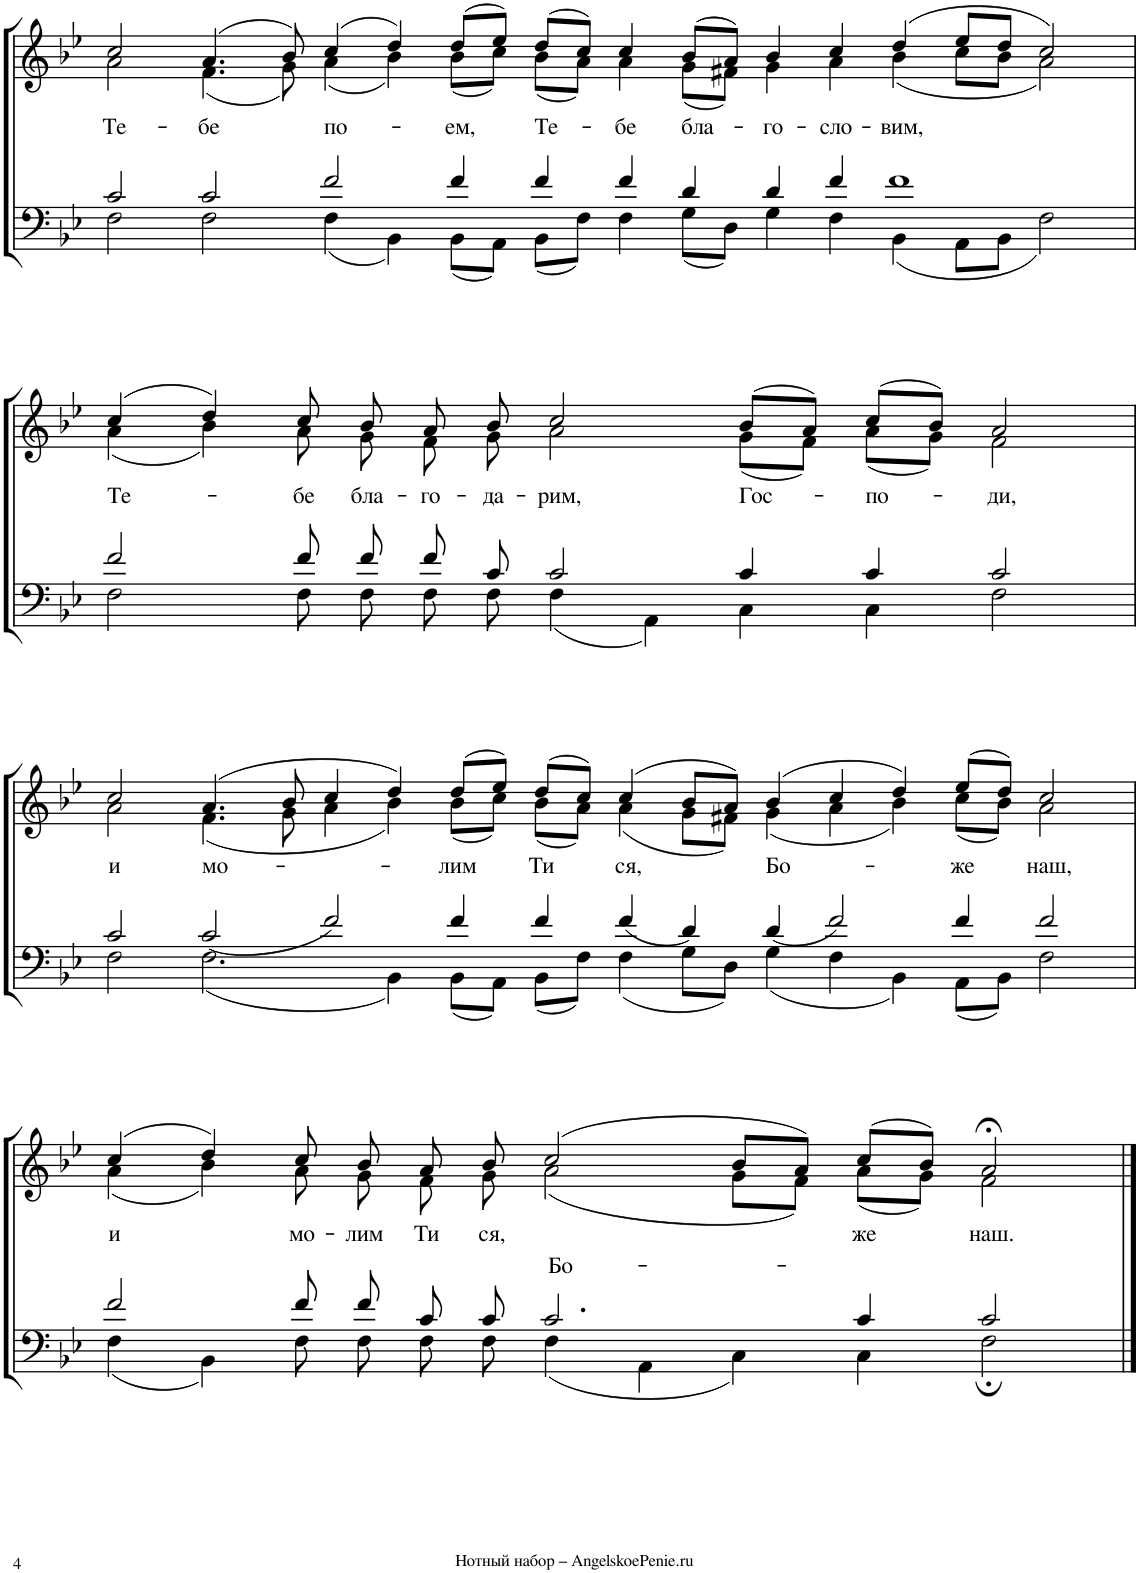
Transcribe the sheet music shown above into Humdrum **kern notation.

**kern	**kern	**text
*part1	*part1	*part1
*staff2	*staff1	*staff1
*I"Piano	*	*
*I'Pno.	*	*
!!LO:PB:g=z
*clefF4	*clefG2	*
*k[b-e-]	*k[b-e-]	*
*M63/2	*M63/2	*
=18	=18	=18
*^	*^	*
*	*^	*	*	*
!	!	!	!	!	!LO:LY:b
2%63ryy	2c/	2F\	2cc/	2a\	Те-
!	!	!	!	!	!LO:LY:b
.	2c/	2F\	(4.a/	(4.f\	-бе
.	.	.	8b-/)	8g\)	.
!	!	!	!	!	!LO:LY:b
.	2f/	4F\	(4cc/	(4a\	по-
.	.	4BB-\	4dd/)	4b-\)	.
!	!	!	!	!	!LO:LY:b
.	4f/	8BB-\L	(8dd/L	(8b-\L	-ем,
.	.	8AA\J	8ee-/J)	8cc\J)	.
!	!	!	!	!	!LO:LY:b
.	4f/	8BB-\L	(8dd/L	(8b-\L	Те-
.	.	8F\J	8cc/J)	8a\J)	.
!	!	!	!	!	!LO:LY:b
.	4f/	4F\	4cc/	4a\	-бе
!	!	!	!	!	!LO:LY:b
.	4d/	8G\L	(8b-/L	(8g\L	бла-
.	.	8D\J	8a/J)	8f#X\J)	.
!	!	!	!	!	!LO:LY:b
.	4d/	4G\	4b-/	4g\	-го-
!	!	!	!	!	!LO:LY:b
.	4f/	4F\	4cc/	4a\	-сло-
!	!	!	!	!	!LO:LY:b
.	1f	4BB-\	(4dd/	(4b-\	-вим,
.	.	8AA\L	8ee-/L	8cc\L	.
.	.	8BB-\J	8dd/J	8b-\J	.
.	.	2F\	2cc/)	2a\)	.
.	1ryy	1ryy	2%55ryy	2%55ryy	.
.	1ryy	1ryy	.	.	.
.	1ryy	1ryy	.	.	.
.	1ryy	1ryy	.	.	.
.	1ryy	1ryy	.	.	.
.	1ryy	1ryy	.	.	.
.	1ryy	1ryy	.	.	.
.	1ryy	1ryy	.	.	.
.	1ryy	1ryy	.	.	.
.	1ryy	1ryy	.	.	.
.	1ryy	1ryy	.	.	.
.	1ryy	1ryy	.	.	.
.	1ryy	1ryy	.	.	.
.	1ryy	1ryy	.	.	.
.	1ryy	1ryy	.	.	.
.	1ryy	1ryy	.	.	.
.	1ryy	1ryy	.	.	.
.	1ryy	1ryy	.	.	.
.	1ryy	1ryy	.	.	.
.	1ryy	1ryy	.	.	.
.	2%15ryy	2%15ryy	.	.	.
!!LO:LB:g=z	!!
=19	=19	=19	=19	=19	=19
!	!	!	!	!	!LO:LY:b
2%63ryy	2f/	2F\	(4cc/	(4a\	Те-
.	.	.	4dd/)	4b-\)	.
!	!	!	!	!	!LO:LY:b
.	8f/	8F\	8cc/	8a\	-бе
!	!	!	!	!	!LO:LY:b
.	8f/	8F\	8b-/	8g\	бла-
!	!	!	!	!	!LO:LY:b
.	8f/	8F\	8a/	8f\	-го-
!	!	!	!	!	!LO:LY:b
.	8c/	8F\	8b-/	8g\	-да-
!	!	!	!	!	!LO:LY:b
.	2c/	4F\	2cc/	2a\	-рим,
.	.	4AA\	.	.	.
!	!	!	!	!	!LO:LY:b
.	4c/	4C\	(8b-/L	(8g\L	Гос-
.	.	.	8a/J)	8f\J)	.
!	!	!	!	!	!LO:LY:b
.	4c/	4C\	(8cc/L	(8a\L	-по-
.	.	.	8b-/J)	8g\J)	.
!	!	!	!	!	!LO:LY:b
.	2c/	2F\	2a/	2f\	-ди,
.	1ryy	1ryy	1%29ryy	1%29ryy	.
.	1%28ryy	1%28ryy	.	.	.
!!LO:LB:g=z	!!
=20	=20	=20	=20	=20	=20
!	!	!	!	!	!LO:LY:b
2%63ryy	2c/	2F\	2cc/	2a\	и
!	!	!	!	!	!LO:LY:b
.	2c/	2.F\	(4.a/	(4.f\	мо-
.	.	.	8b-/	8g\	.
.	2f/	.	4cc/	4a\	.
.	.	4BB-\	4dd/)	4b-\)	.
!	!	!	!	!	!LO:LY:b
.	4f/	8BB-\L	(8dd/L	(8b-\L	-лим
.	.	8AA\J	8ee-/J)	8cc\J)	.
!	!	!	!	!	!LO:LY:b
.	4f/	8BB-\L	(8dd/L	(8b-\L	Ти
.	.	8F\J	8cc/J)	8a\J)	.
!	!	!	!	!	!LO:LY:b
.	4f/	4F\	(4cc/	(4a\	ся,
.	4d/	8G\L	8b-/L	8g\L	.
.	.	8D\J	8a/J)	8f#X\J)	.
!	!	!	!	!	!LO:LY:b
.	4d/	4G\	(4b-/	(4g\	Бо-
.	2f/	4F\	4cc/	4a\	.
.	.	4BB-\	4dd/)	4b-\)	.
!	!	!	!	!	!LO:LY:b
.	4f/	8AA\L	(8ee-/L	(8cc\L	-же
.	.	8BB-\J	8dd/J)	8b-\J)	.
!	!	!	!	!	!LO:LY:b
.	2f/	2F\	2cc/	2a\	наш,
.	1ryy	1ryy	2%55ryy	2%55ryy	.
.	1ryy	1ryy	.	.	.
.	1ryy	1ryy	.	.	.
.	1ryy	1ryy	.	.	.
.	1ryy	1ryy	.	.	.
.	1ryy	1ryy	.	.	.
.	1ryy	1ryy	.	.	.
.	1ryy	1ryy	.	.	.
.	1ryy	1ryy	.	.	.
.	1ryy	1ryy	.	.	.
.	1ryy	1ryy	.	.	.
.	1ryy	1ryy	.	.	.
.	1ryy	1ryy	.	.	.
.	1ryy	1ryy	.	.	.
.	1ryy	1ryy	.	.	.
.	1ryy	1ryy	.	.	.
.	1ryy	1ryy	.	.	.
.	1ryy	1ryy	.	.	.
.	1ryy	1ryy	.	.	.
.	1ryy	1ryy	.	.	.
.	2%15ryy	2%15ryy	.	.	.
!!LO:LB:g=z	!!
=21	=21	=21	=21	=21	=21
!	!	!	!	!	!LO:LY:b
2%63ryy	2f/	4F\	(4cc/	(4a\	и
.	.	4BB-\	4dd/)	4b-\)	.
!	!	!	!	!	!LO:LY:b
.	8f/	8F\	8cc/	8a\	мо-
!	!	!	!	!	!LO:LY:b
.	8f/	8F\	8b-/	8g\	-лим
!	!	!	!	!	!LO:LY:b
.	8c/	8F\	8a/	8f\	Ти
!	!	!	!	!	!LO:LY:b
.	8c/	8F\	8b-/	8g\	ся,
!	!	!	!	!	!LO:LY:b
.	2.c/	4F\	(2cc/	(2a\	Бо-
.	.	4AA\	.	.	.
.	.	4C\	8b-/L	8g\L	.
.	.	.	8a/J)	8f\J)	.
!	!	!	!	!	!LO:LY:b
.	4c/	4C\	(8cc/L	(8a\L	-же
.	.	.	8b-/J)	8g\J)	.
!	!	!	!	!	!LO:LY:b
.	2c/	2F;\	2a;</	2f\	наш.
.	1ryy	1ryy	1%29ryy	1%29ryy	.
.	1%28ryy	1%28ryy	.	.	.
*v	*v	*v	*	*	*
*	*v	*v	*
==	==	==
*-	*-	*-
